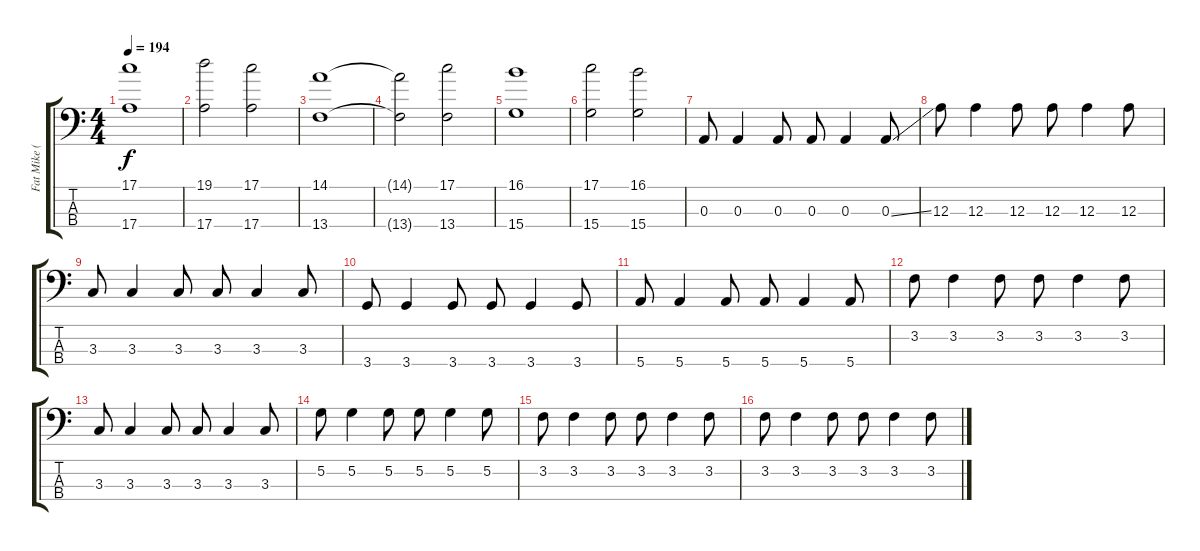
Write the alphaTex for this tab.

\track ("Fat Mike (Bass)" "Fat Mike (") {instrument electricbassfinger}
\staff {score tabs}
\tuning (G2 D2 A1 E1) {hide}
\ts (4 4)
\tempo 194
\clef f4
\ks c
(17.1 17.4).1{dy f} |
(19.1 17.4).2 (17.1 17.4).2 |
(14.1 13.4).1 |
(14.1{t} 13.4{t}).2 (17.1 13.4).2 |
(16.1 15.4).1 |
(17.1 15.4).2 (16.1 15.4).2 |
0.3.8 0.3.4 0.3.8 0.3.8 0.3.4 0.3{ss}.8 |
12.3.8 12.3.4 12.3.8 12.3.8 12.3.4 12.3.8 |
3.3.8 3.3.4 3.3.8 3.3.8 3.3.4 3.3.8 |
3.4.8 3.4.4 3.4.8 3.4.8 3.4.4 3.4.8 |
5.4.8 5.4.4 5.4.8 5.4.8 5.4.4 5.4.8 |
3.2.8 3.2.4 3.2.8 3.2.8 3.2.4 3.2.8 |
3.3.8 3.3.4 3.3.8 3.3.8 3.3.4 3.3.8 |
5.2.8 5.2.4 5.2.8 5.2.8 5.2.4 5.2.8 |
3.2.8 3.2.4 3.2.8 3.2.8 3.2.4 3.2.8 |
3.2.8 3.2.4 3.2.8 3.2.8 3.2.4 3.2.8
